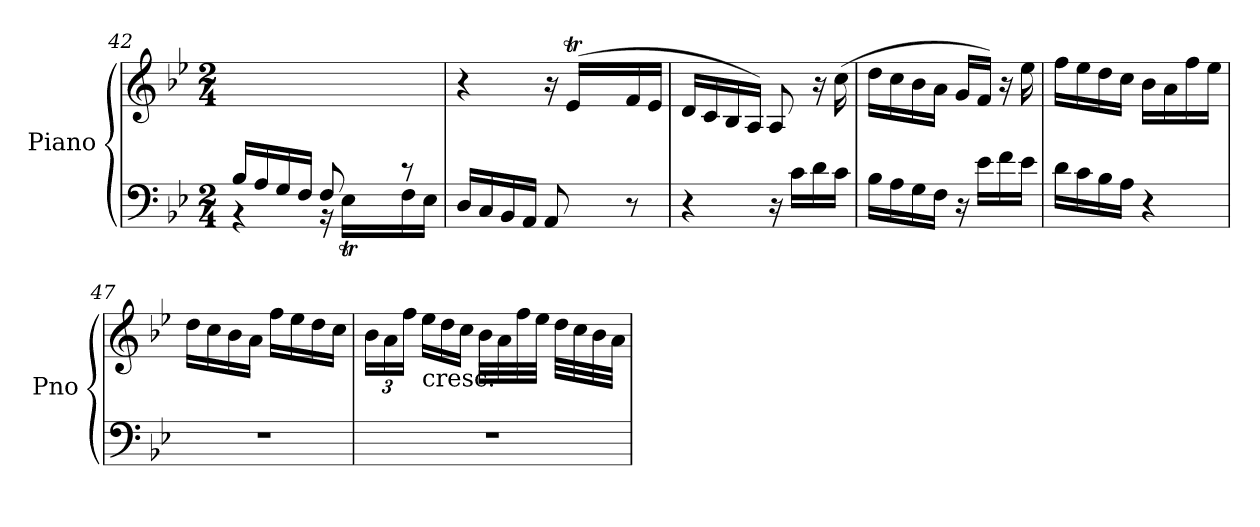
**kern	**kern
*part1	*part1
*staff2	*staff1
*I"Piano	*
*I'Pno	*
*clefF4	*clefG2
*k[b-e-]	*k[b-e-]
*B-:	*B-:
*M2/4	*M2/4
=42	=42
*^	*
*	*^	*
16B-/LL	4rBB	3ryy	4.ryy
16A/	.	.	.
16G/	.	.	.
16F/JJ	.	.	.
8F/	16rBB	.	.
.	16E-T\LL	.	.
*	*	*Xtuplet	*
.	.	48Fyy	.
.	.	48E-yy	.
8ryy	16F\	8ryy	8rGG
.	16E-\JJ	.	.
*v	*v	*v	*
=43	=43
*	*^
16D/LL	4r	3ryy
16C/	.	.
16BB-/	.	.
16AA/JJ	.	.
8AA/	16r	.
.	(16e-T/LL	.
*	*	*Xtuplet
.	.	48fyy
.	.	48e-yy
8r	16f/	8ryy
.	16e-/JJ	.
*	*v	*v
=44	=44
4r	16d/LL
.	16c/
.	16B-/
.	16A/JJ)
16r	8A/
16c\LL	.
16d\	16r
16c\JJ	(16cc\
=45	=45
16B-\LL	16dd\LL
16A\	16cc\
16G\	16b-\
16F\JJ	16a\JJ
16r	16g/LL
16e-\LL	16f/JJ)
16f\	16r
16e-\JJ	16ee-\
=46	=46
16d\LL	16ff\LL
16c\	16ee-\
16B-\	16dd\
16A\JJ	16cc\JJ
4r	16b-\LL
.	16a\
.	16ff\
.	16ee-\JJ
!!LO:PB:g=z
=47	=47
2r	16dd\LL
.	16cc\
.	16b-\
.	16a\JJ
.	16ff\LL
.	16ee-\
.	16dd\
.	16cc\JJ
=48	=48
*	*tuplet
*	*Xbrackettup
2r	24b-\LL
.	24a\
.	24ff\JJ
*	*Xtuplet
!	!LO:TX:b:t=cresc.
.	24ee-\LL
.	24dd\
.	24cc\JJ
.	32b-\LLL
.	32a\
.	32ff\
.	32ee-\JJJ
.	32dd\LLL
.	32cc\
.	32b-\
.	32a\JJJ
=	=
*-	*-
